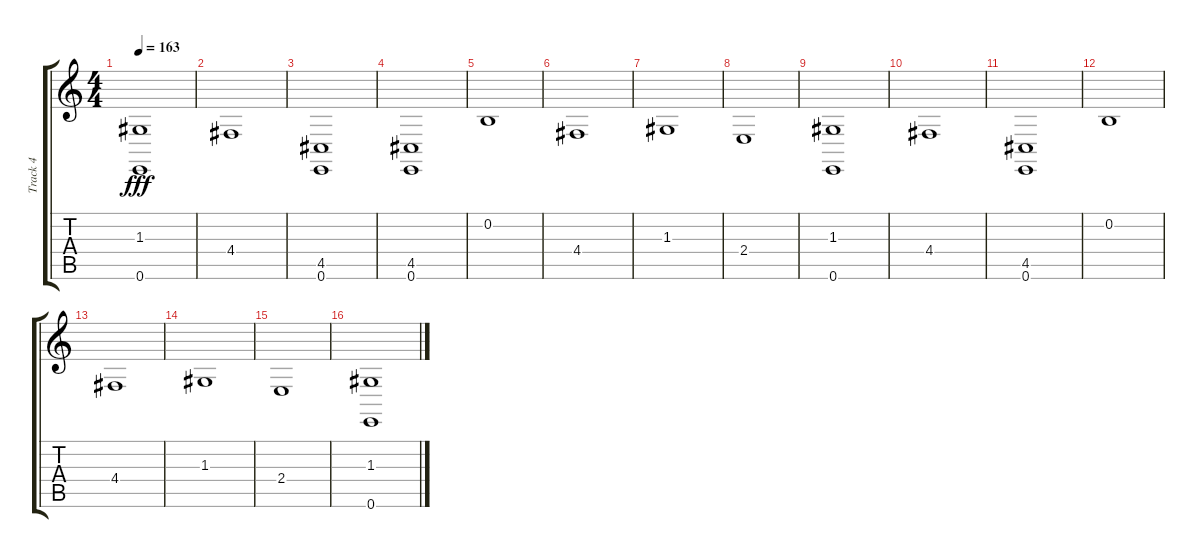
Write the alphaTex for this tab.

\track ("Track 4" "Track 4") {instrument acousticgrandpiano}
\staff {score tabs}
\tuning (E4 B3 G3 D3 A2 E2) {hide}
\ts (4 4)
\tempo 163
\clef g2
\ks c
(1.3 0.6).1{dy fff} |
4.4.1 |
(4.5 0.6).1 |
(4.5 0.6).1 |
0.2.1 |
4.4.1 |
1.3.1 |
2.4.1 |
(1.3 0.6).1 |
4.4.1 |
(4.5 0.6).1 |
0.2.1 |
4.4.1 |
1.3.1 |
2.4.1 |
(1.3 0.6).1
